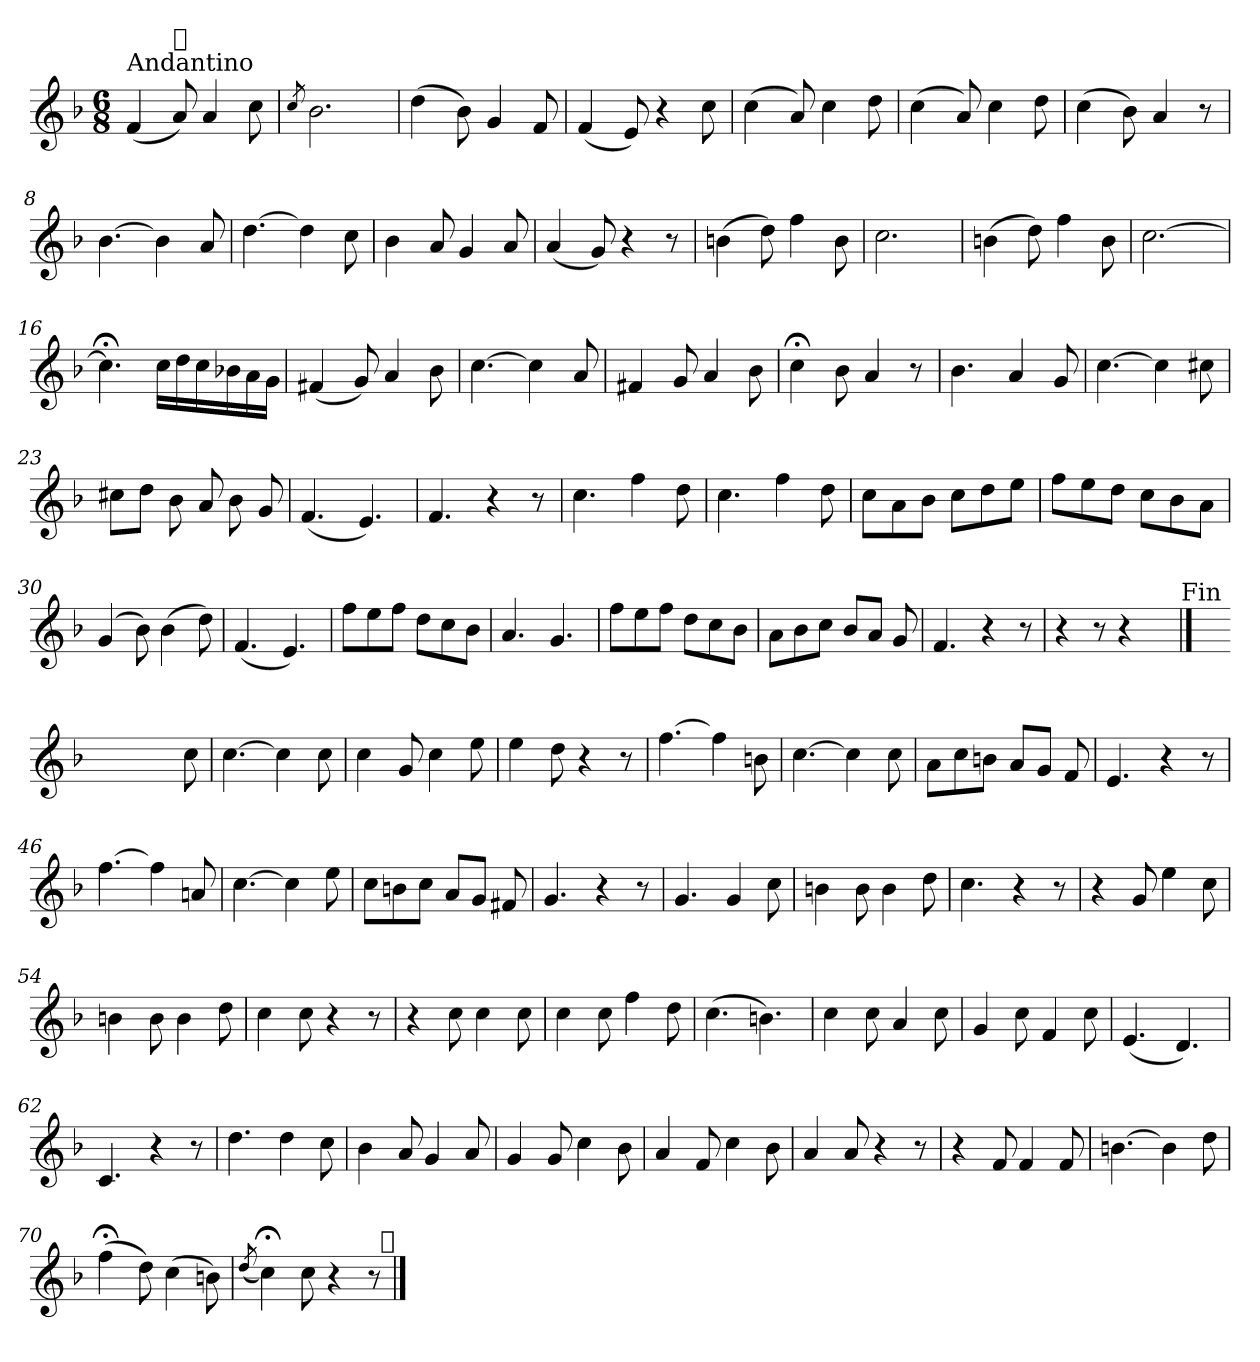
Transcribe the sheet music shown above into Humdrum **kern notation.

**kern
*part1
*staff1
*clefG2
*k[b-]
*F:
*M6/8
=1
!LO:TX:a:t=Andantino
(<4f/
!LO:TX:a:t=𝄋
8a/)
4a/
8cc\
=2
8qcc/
2.b-\
=3
(>4dd\
8b-\)
4g/
8f/
=4
(<4f/
8e/)
4r
8cc\
=5
(>4cc\
8a/)
4cc\
8dd\
=6
(>4cc\
8a/)
4cc\
8dd\
!!LO:LB:g=z
=7
(>4cc\
8b-\)
4a/
8r
=8
[4.b-\
4b-\]
8a/
=9
[4.dd\
4dd\]
8cc\
=10
4b-\
8a/
4g/
8a/
=11
(<4a/
8g/)
4r
8r
=12
(>4bn\
8dd\)
4ff\
8b\
=13
2.cc\
!!LO:LB:g=z
=14
(>4bn\
8dd\)
4ff\
8b\
=15
[2.cc\
=16
4.cc;<\]
16cc\LL
16dd\
16cc\
16b-X\
16a\
16g\JJ
=17
(<4f#X/
8g/)
4a/
8b-\
=18
[4.cc\
4cc\]
8a/
=19
4f#X/
8g/
4a/
8b-\
=20
4cc;<\
8b-\
4a/
8r
!!LO:LB:g=z
=21
4.b-\
4a/
8g/
=22
[4.cc\
4cc\]
8cc#X\
=23
8cc#X\L
8dd\J
8b-\
8a/
8b-\
8g/
=24
(<4.f/
4.e/)
=25
4.f/
4r
8r
=26
4.cc\
4ff\
8dd\
=27
4.cc\
4ff\
8dd\
!!LO:LB:g=z
=28
8cc\L
8a\
8b-\J
8cc\L
8dd\
8ee\J
=29
8ff\L
8ee\
8dd\J
8cc\L
8b-\
8a\J
=30
(>4g/
8b-\)
(>4b-\
8dd\)
=31
(<4.f/
4.e/)
=32
8ff\L
8ee\
8ff\J
8dd\L
8cc\
8b-\J
=33
4.a/
4.g/
=34
8ff\L
8ee\
8ff\J
8dd\L
8cc\
8b-\J
!!LO:LB:g=z
=35
8a\L
8b-\
8cc\J
8b-/L
8a/J
8g/
=36
4.f/
4r
8r
=37
4r
8r
4r
8ryy
!LO:TX:a:t=Fin
==38
2ryy
8ryy
8cc\
=39
[4.cc\
4cc\]
8cc\
=40
4cc\
8g/
4cc\
8ee\
=41
4ee\
8dd\
4r
8r
!!LO:LB:g=z
=42
[4.ff\
4ff\]
8bn\
=43
[4.cc\
4cc\]
8cc\
=44
8a\L
8cc\
8bn\J
8a/L
8g/J
8f/
=45
4.e/
4r
8r
=46
[4.ff\
4ff\]
8an/
=47
[4.cc\
4cc\]
8ee\
=48
8cc\L
8bn\
8cc\J
8a/L
8g/J
8f#X/
!!LO:LB:g=z
=49
4.g/
4r
8r
=50
4.g/
4g/
8cc\
=51
4bn\
8b\
4b\
8dd\
=52
4.cc\
4r
8r
=53
4r
8g/
4ee\
8cc\
=54
4bn\
8b\
4b\
8dd\
=55
4cc\
8cc\
4r
8r
!!LO:PB:g=z
=56
4r
8cc\
4cc\
8cc\
=57
4cc\
8cc\
4ff\
8dd\
=58
(>4.cc\
4.bn\)
=59
4cc\
8cc\
4a/
8cc\
=60
4g/
8cc\
4f/
8cc\
=61
(<4.e/
4.d/)
=62
4.c/
4r
8r
=63
4.dd\
4dd\
8cc\
!!LO:LB:g=z
=64
4b-\
8a/
4g/
8a/
=65
4g/
8g/
4cc\
8b-\
=66
4a/
8f/
4cc\
8b-\
=67
4a/
8a/
4r
8r
=68
4r
8f/
4f/
8f/
=69
[4.bn\
4b\]
8dd\
=70
(>4ff;<\
8dd\)
(>4cc\
8bn\)
!!LO:LB:g=z
=71
(<8qdd/
4cc;<\)
8cc\
4r
8r
!LO:TX:a:t=𝄋
==
*-
